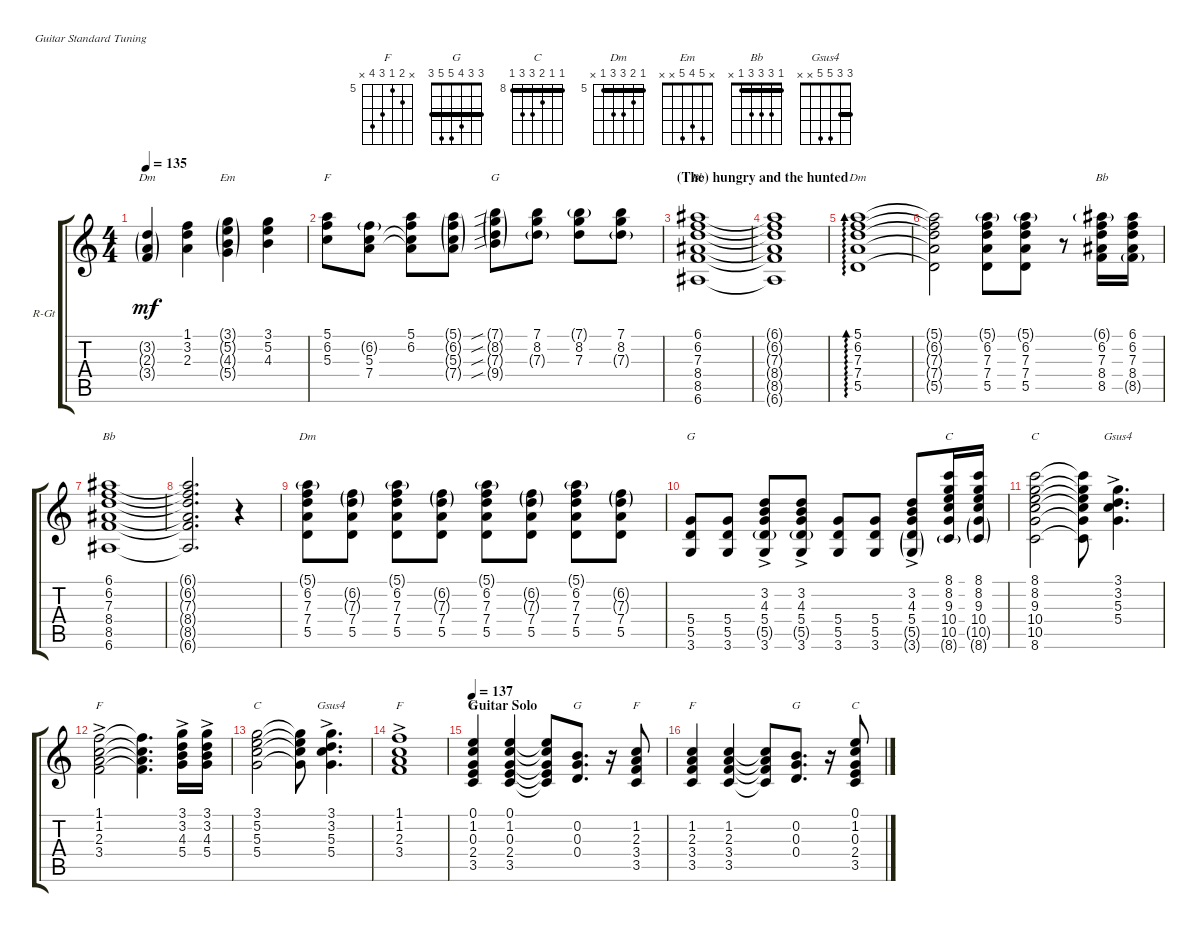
\defaultSystemsLayout 4
\bracketExtendMode groupsimilarinstruments
\firstSystemTrackNameOrientation horizontal
\otherSystemsTrackNameOrientation horizontal
\track ("Rhythm Guitar" "R-Gt") {instrument electricguitarclean}
\staff {score tabs}
\tuning (E4 B3 G3 D3 A2 E2)
\chord ("F" x 1 2 3 3 x) {showfingering false}
\chord ("G" x 0 0 0 x x) {showfingering false}
\chord ("C" 0 1 0 2 3 x) {showfingering false}
\chord ("Dm" x 3 2 3 x x) {showfingering false}
\chord ("Em" x 5 4 5 x x) {showfingering false}
\chord ("F" x 6 5 7 x x) {firstfret 5 showfingering false}
\chord ("G" 7 8 7 9 x x) {firstfret 7 showfingering false barre 7}
\chord ("Bb" 1 3 3 3 1 x) {showfingering false barre 1}
\chord ("Dm" 5 6 7 7 5 x) {firstfret 5 showfingering false barre 5}
\chord ("G" 3 3 4 5 5 3) {showfingering false barre (3 3)}
\chord ("C" 8 8 9 10 10 8) {firstfret 8 showfingering false barre (8 8)}
\chord ("Gsus4" 3 3 5 5 x x) {showfingering false barre 3}
\chord ("F" x 6 5 7 8 x) {firstfret 5 showfingering false}
\ts (4 4)
\tempo 135
\clef g2
\scale
0.333333
\ks c
(3.2{g} 2.3{g} 3.4{g}).4{ch "Dm" dy mf} (1.1 3.2 2.3).4 (4.3{g} 5.2{g} 5.4{g} 3.1{g}).4{ch "Em"} (4.3 5.2 3.1).4 |
\scale
0.333333 (6.2 5.3 5.1).8{ch "F"} (5.3 7.4 6.2{g}).8 (5.1 6.2 5.3{t} 7.4{t}).8 (5.1{g} 6.2{g} 5.3{g} 7.4{g}).8 (8.2{sib g} 7.3{sib g} 9.4{sib g} 7.1{sib g}).8{ch "G"} (7.1 8.2 7.3{g}).8 (8.2 7.3 7.1{g}).8 (7.1 8.2 7.3{g}).8 |
\section ("" "(The) hungry and the hunted")
\scale
0.333333 (8.5 8.4 7.3 6.6 6.2 6.1).1{ch "Bb"} |
\scale
0.333333 (8.5{t} 8.4{t} 7.3{t} 6.6{t} 6.2{t} 6.1{t}).1 |
\scale
0.333333 (7.3 6.2 7.4 5.5 5.1).1{ad 0 ch "Dm"} |
\scale
0.333333 (7.3{t} 6.2{t} 7.4{t} 5.5{t} 5.1{t}).2 (7.3 7.4 6.2 5.1{g} 5.5).8 (7.3 7.4 6.2 5.1{g} 5.5).8 r.8 (8.4 7.3 8.5 6.1{g} 6.2).16{ch "Bb"} (8.4 7.3 6.1 6.2 8.5{g}).16 |
\scale
0.333333 (6.6 8.4 7.3 8.5 6.1 6.2).1{ch "Bb"} |
\scale
0.333333 (6.6{t} 8.4{t} 7.3{t} 8.5{t} 6.1{t} 6.2{t}).2{d} r.4 |
\scale
0.333333 (7.4 5.5 7.3 6.2 5.1{g}).8{ch "Dm"} (7.4 5.5 7.3{g} 6.2{g}).8 (7.4 5.5 7.3 6.2 5.1{g}).8 (7.4 5.5 7.3{g} 6.2{g}).8 (7.4 5.5 7.3 6.2 5.1{g}).8 (7.4 5.5 7.3{g} 6.2{g}).8 (7.4 5.5 7.3 6.2 5.1{g}).8 (7.4 5.5 7.3{g} 6.2{g}).8 |
\scale
0.333333 (3.6 5.5 5.4).8{ch "G"} (3.6 5.5 5.4).8 (5.5{g} 5.4 4.3 3.2{ac} 3.6).8 (5.5{g} 5.4 4.3 3.2{ac} 3.6).8 (3.6 5.5 5.4).8 (3.6 5.5 5.4).8 (3.6{g} 5.5{g} 5.4 4.3 3.2{ac}).8 (8.6{g} 9.3 10.5 8.1 8.2 10.4).16{ch "C"} (8.6{g} 9.3 10.5{g} 8.1 8.2 10.4).16 |
\scale
0.333333 (8.6 9.3 10.5 8.1 8.2 10.4).2{ch "C"} (8.6{t} 9.3{t} 10.5{t} 8.1{t} 8.2{t} 10.4{t}).8 (3.2{ac} 5.3{ac} 5.4{ac} 3.1{ac}).4{d ch "Gsus4"} |
\scale
0.333333 (2.3{ac} 1.2{ac} 3.4{ac} 1.1{ac}).2{ch "F"} (2.3{t} 1.2{t} 3.4{t} 1.1{t}).4{d} (3.2{ac} 4.3{ac} 5.4{ac} 3.1{ac}).16 (3.2{ac} 4.3{ac} 5.4{ac} 3.1{ac}).16 |
\scale
0.333333 (5.2 3.1 5.3 5.4).2{ch "C"} (5.2{t} 3.1{t} 5.3{t} 5.4{t}).8 (3.2{ac} 5.3{ac} 5.4{ac} 3.1{ac}).4{d ch "Gsus4"} |
\scale
0.333333 (2.3{ac} 1.2{ac} 3.4{ac} 1.1{ac}).1{ch "F"} |
\section ("" "Guitar Solo")
\tempo 137
\scale
0.333333 (1.2 0.3 2.4 3.5 0.1).4{ch "C"} (1.2 0.3 2.4 3.5 0.1).4 (1.2{t} 0.3{t} 2.4{t} 3.5{t} 0.1{t}).8 (0.4 0.3 0.2).8{d ch "G"} r.16 (3.5 3.4 2.3 1.2).8{ch "F"} |
\scale
0.333333 (3.5 3.4 2.3 1.2).4{ch "F"} (3.5 3.4 2.3 1.2).4 (3.5{t} 3.4{t} 2.3{t} 1.2{t}).8 (0.4 0.3 0.2).8{d ch "G"} r.16 (1.2 0.3 2.4 3.5 0.1).8{ch "C"}
